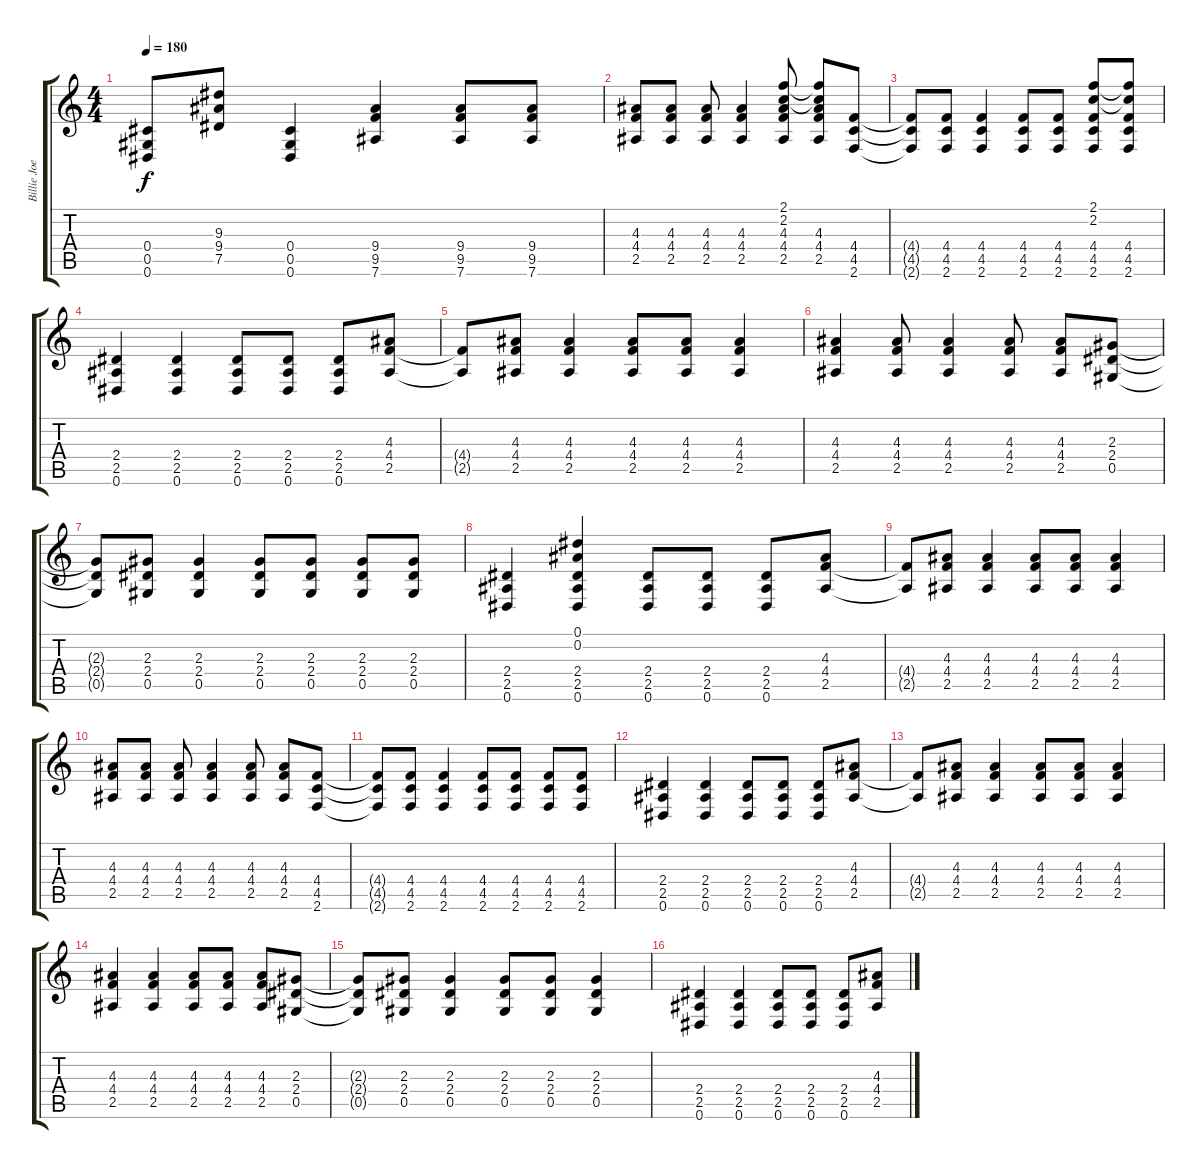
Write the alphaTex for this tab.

\track ("Billie Joe Armstrong - Guitar" "Billie Joe") {instrument distortionguitar}
\staff {score tabs}
\tuning (Eb4 Bb3 Gb3 Db3 Ab2 Eb2) {hide}
\ts (4 4)
\tempo 180
\clef g2
\ks c
(0.4 0.5 0.6).8{dy f} (9.3 9.4 7.5).8 (0.4 0.5 0.6).4 (9.4 9.5 7.6).4 (9.4 9.5 7.6).8 (9.4 9.5 7.6).8 |
(4.3 4.4 2.5).8 (4.3 4.4 2.5).8 (4.3 4.4 2.5).8 (4.3 4.4 2.5).4 (2.1 2.2 4.3 4.4 2.5).8 (2.1{t} 2.2{t} 4.3 4.4 2.5).8 (4.4 4.5 2.6).8 |
(4.4{t} 4.5{t} 2.6{t}).8 (4.4 4.5 2.6).8 (4.4 4.5 2.6).4 (4.4 4.5 2.6).8 (4.4 4.5 2.6).8 (2.1 2.2 4.4 4.5 2.6).8 (2.1{t} 2.2{t} 4.4 4.5 2.6).8 |
(2.4 2.5 0.6).4 (2.4 2.5 0.6).4 (2.4 2.5 0.6).8 (2.4 2.5 0.6).8 (2.4 2.5 0.6).8 (4.3 4.4 2.5).8 |
(4.4{t} 2.5{t}).8 (4.3 4.4 2.5).8 (4.3 4.4 2.5).4 (4.3 4.4 2.5).8 (4.3 4.4 2.5).8 (4.3 4.4 2.5).4 |
(4.3 4.4 2.5).4 (4.3 4.4 2.5).8 (4.3 4.4 2.5).4 (4.3 4.4 2.5).8 (4.3 4.4 2.5).8 (2.3 2.4 0.5).8 |
(2.3{t} 2.4{t} 0.5{t}).8 (2.3 2.4 0.5).8 (2.3 2.4 0.5).4 (2.3 2.4 0.5).8 (2.3 2.4 0.5).8 (2.3 2.4 0.5).8 (2.3 2.4 0.5).8 |
(2.4 2.5 0.6).4 (0.1 0.2 2.4 2.5 0.6).4 (2.4 2.5 0.6).8 (2.4 2.5 0.6).8 (2.4 2.5 0.6).8 (4.3 4.4 2.5).8 |
(4.4{t} 2.5{t}).8 (4.3 4.4 2.5).8 (4.3 4.4 2.5).4 (4.3 4.4 2.5).8 (4.3 4.4 2.5).8 (4.3 4.4 2.5).4 |
(4.3 4.4 2.5).8 (4.3 4.4 2.5).8 (4.3 4.4 2.5).8 (4.3 4.4 2.5).4 (4.3 4.4 2.5).8 (4.3 4.4 2.5).8 (4.4 4.5 2.6).8 |
(4.4{t} 4.5{t} 2.6{t}).8 (4.4 4.5 2.6).8 (4.4 4.5 2.6).4 (4.4 4.5 2.6).8 (4.4 4.5 2.6).8 (4.4 4.5 2.6).8 (4.4 4.5 2.6).8 |
(2.4 2.5 0.6).4 (2.4 2.5 0.6).4 (2.4 2.5 0.6).8 (2.4 2.5 0.6).8 (2.4 2.5 0.6).8 (4.3 4.4 2.5).8 |
(4.4{t} 2.5{t}).8 (4.3 4.4 2.5).8 (4.3 4.4 2.5).4 (4.3 4.4 2.5).8 (4.3 4.4 2.5).8 (4.3 4.4 2.5).4 |
(4.3 4.4 2.5).4 (4.3 4.4 2.5).4 (4.3 4.4 2.5).8 (4.3 4.4 2.5).8 (4.3 4.4 2.5).8 (2.3 2.4 0.5).8 |
(2.3{t} 2.4{t} 0.5{t}).8 (2.3 2.4 0.5).8 (2.3 2.4 0.5).4 (2.3 2.4 0.5).8 (2.3 2.4 0.5).8 (2.3 2.4 0.5).4 |
(2.4 2.5 0.6).4 (2.4 2.5 0.6).4 (2.4 2.5 0.6).8 (2.4 2.5 0.6).8 (2.4 2.5 0.6).8 (4.3 4.4 2.5).8
